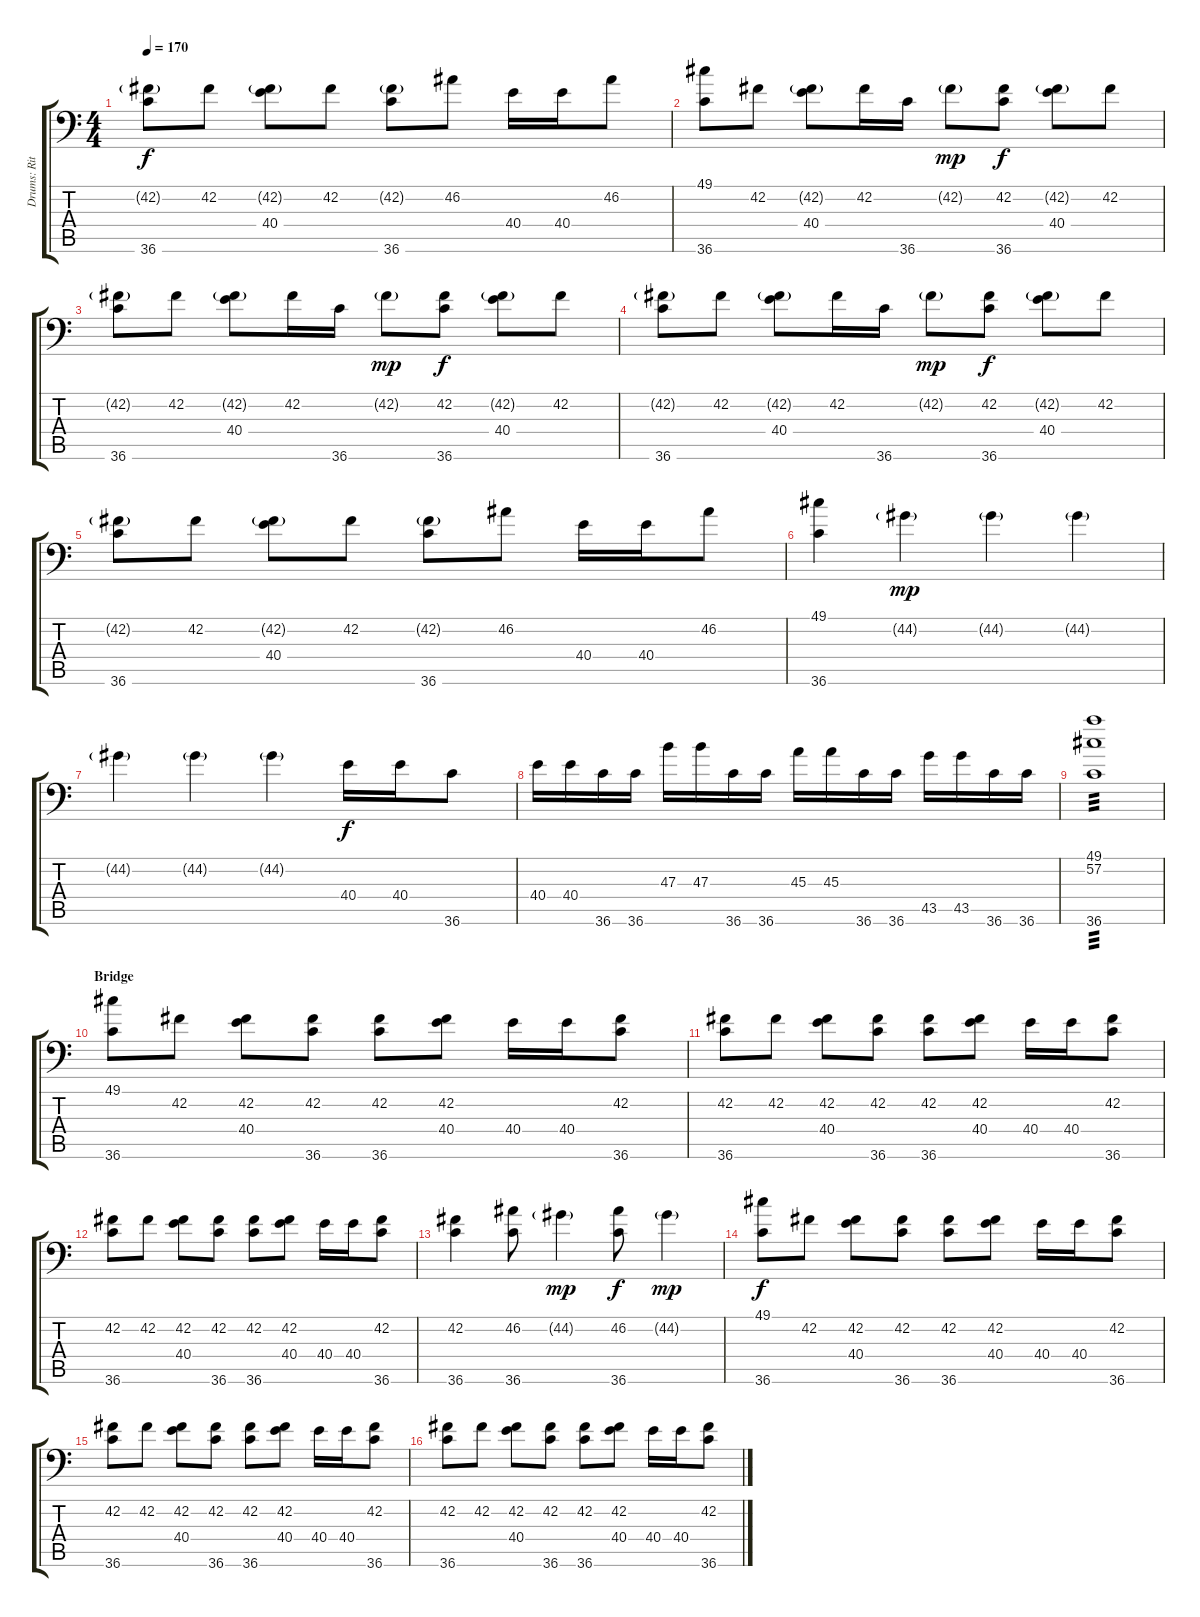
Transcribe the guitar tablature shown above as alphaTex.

\track ("Drums: Ritsu Tainaka" "Drums: Rit") {instrument acousticgrandpiano}
\staff {score tabs}
\tuning (C-1 C-1 C-1 C-1 C-1 C-1) {hide}
\ts (4 4)
\tempo 170
\clef f4
\ks c
(42.2{g} 36.6).8{dy f} 42.2.8 (42.2{g} 40.4).8 42.2.8 (42.2{g} 36.6).8 46.2.8 40.4.16 40.4.16 46.2.8 |
(49.1 36.6).8 42.2.8 (42.2{g} 40.4).8 42.2.16 36.6.16 42.2{g}.8{dy mp} (42.2 36.6).8{dy f} (42.2{g} 40.4).8 42.2.8 |
(42.2{g} 36.6).8 42.2.8 (42.2{g} 40.4).8 42.2.16 36.6.16 42.2{g}.8{dy mp} (42.2 36.6).8{dy f} (42.2{g} 40.4).8 42.2.8 |
(42.2{g} 36.6).8 42.2.8 (42.2{g} 40.4).8 42.2.16 36.6.16 42.2{g}.8{dy mp} (42.2 36.6).8{dy f} (42.2{g} 40.4).8 42.2.8 |
(42.2{g} 36.6).8 42.2.8 (42.2{g} 40.4).8 42.2.8 (42.2{g} 36.6).8 46.2.8 40.4.16 40.4.16 46.2.8 |
(49.1 36.6).4 44.2{g}.4{dy mp} 44.2{g}.4 44.2{g}.4 |
44.2{g}.4 44.2{g}.4 44.2{g}.4 40.4.16{dy f} 40.4.16 36.6.8 |
40.4.16 40.4.16 36.6.16 36.6.16 47.3.16 47.3.16 36.6.16 36.6.16 45.3.16 45.3.16 36.6.16 36.6.16 43.5.16 43.5.16 36.6.16 36.6.16 |
(49.1 57.2 36.6).1{tp 3} |
\section ("" "Bridge")
(49.1 36.6).8 42.2.8 (42.2 40.4).8 (42.2 36.6).8 (42.2 36.6).8 (42.2 40.4).8 40.4.16 40.4.16 (42.2 36.6).8 |
(42.2 36.6).8 42.2.8 (42.2 40.4).8 (42.2 36.6).8 (42.2 36.6).8 (42.2 40.4).8 40.4.16 40.4.16 (42.2 36.6).8 |
(42.2 36.6).8 42.2.8 (42.2 40.4).8 (42.2 36.6).8 (42.2 36.6).8 (42.2 40.4).8 40.4.16 40.4.16 (42.2 36.6).8 |
(42.2 36.6).4 (46.2 36.6).8 44.2{g}.4{dy mp} (46.2 36.6).8{dy f} 44.2{g}.4{dy mp} |
(49.1 36.6).8{dy f} 42.2.8 (42.2 40.4).8 (42.2 36.6).8 (42.2 36.6).8 (42.2 40.4).8 40.4.16 40.4.16 (42.2 36.6).8 |
(42.2 36.6).8 42.2.8 (42.2 40.4).8 (42.2 36.6).8 (42.2 36.6).8 (42.2 40.4).8 40.4.16 40.4.16 (42.2 36.6).8 |
(42.2 36.6).8 42.2.8 (42.2 40.4).8 (42.2 36.6).8 (42.2 36.6).8 (42.2 40.4).8 40.4.16 40.4.16 (42.2 36.6).8
